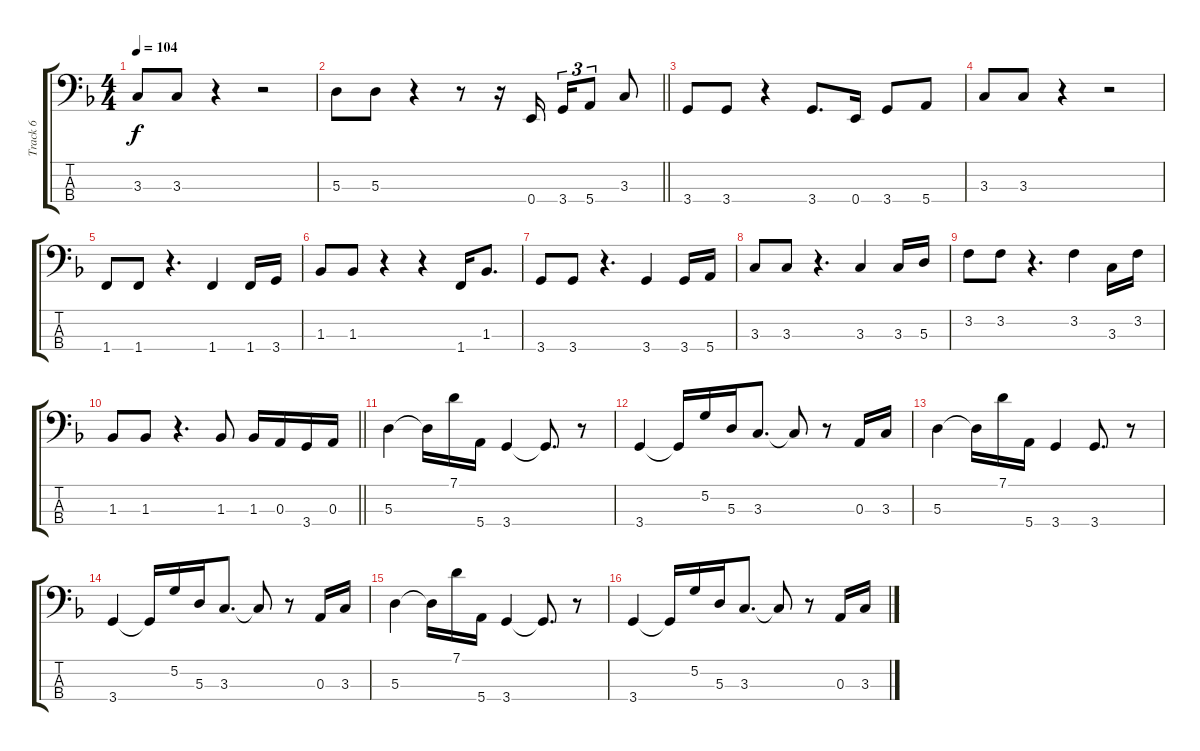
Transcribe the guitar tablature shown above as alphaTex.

\track ("Track 6" "Track 6") {instrument electricbassfinger}
\staff {score tabs}
\tuning (G2 D2 A1 E1) {hide}
\ts (4 4)
\tempo 104
\clef f4
\ks dminor
3.3.8{dy f} 3.3.8 r.4 r.2 |
\barLineRight lightlight
5.3.8 5.3.8 r.4 r.8 r.16 0.4.16 3.4.16{tu (3 2)} 5.4.8{tu (3 2)} 3.3.8 |
3.4.8 3.4.8 r.4 3.4.8{d} 0.4.16 3.4.8 5.4.8 |
3.3.8 3.3.8 r.4 r.2 |
1.4.8 1.4.8 r.4{d} 1.4.4 1.4.16 3.4.16 |
1.3.8 1.3.8 r.4 r.4 1.4.16 1.3.8{d} |
3.4.8 3.4.8 r.4{d} 3.4.4 3.4.16 5.4.16 |
3.3.8 3.3.8 r.4{d} 3.3.4 3.3.16 5.3.16 |
3.2.8 3.2.8 r.4{d} 3.2.4 3.3.16 3.2.16 |
\barLineRight lightlight
1.3.8 1.3.8 r.4{d} 1.3.8 1.3.16 0.3.16 3.4.16 0.3.16 |
5.3.4 5.3{t}.16 7.1.16 5.4.16 3.4.4 3.4{t}.8{d} r.8 |
3.4.4 3.4{t}.16 5.2.16 5.3.16 3.3.8{d} 3.3{t}.8 r.8 0.3.16 3.3.16 |
5.3.4 5.3{t}.16 7.1.16 5.4.16 3.4.4 3.4.8{d} r.8 |
3.4.4 3.4{t}.16 5.2.16 5.3.16 3.3.8{d} 3.3{t}.8 r.8 0.3.16 3.3.16 |
5.3.4 5.3{t}.16 7.1.16 5.4.16 3.4.4 3.4{t}.8{d} r.8 |
3.4.4 3.4{t}.16 5.2.16 5.3.16 3.3.8{d} 3.3{t}.8 r.8 0.3.16 3.3.16
